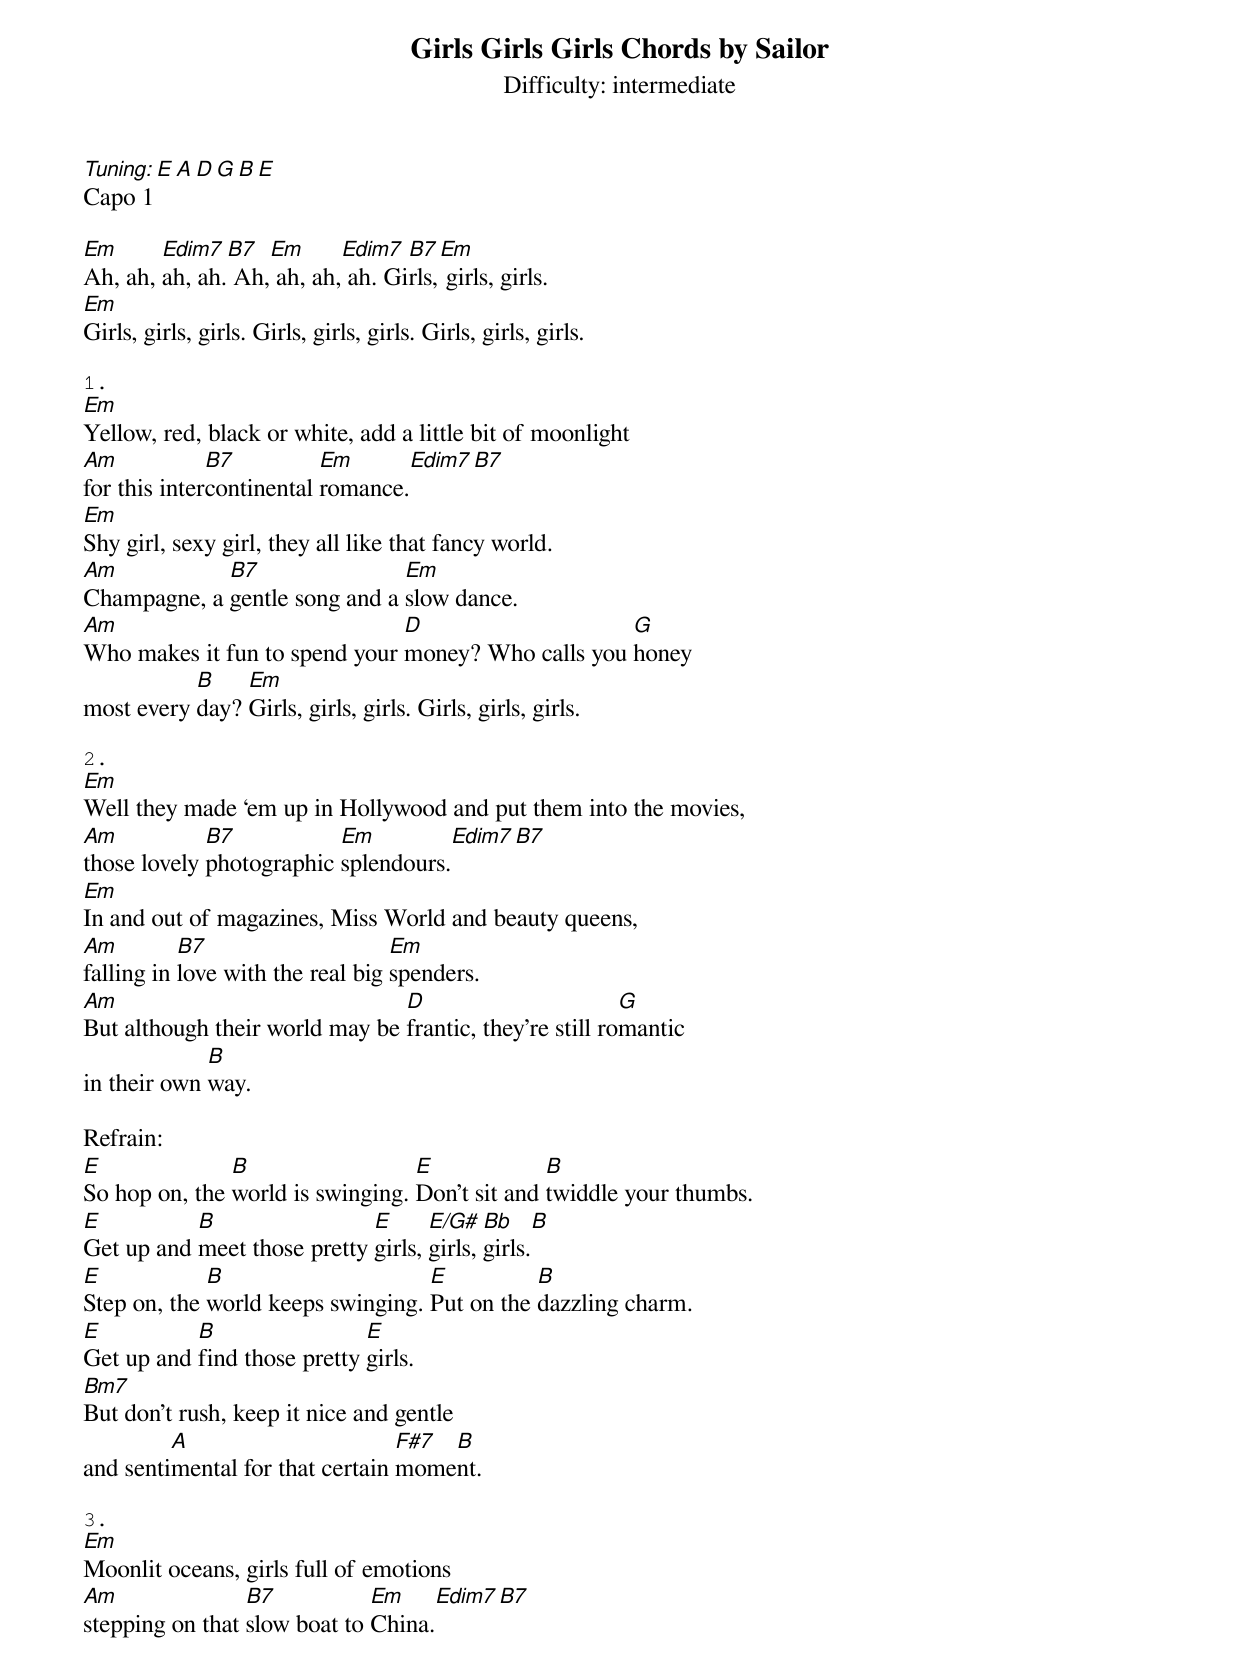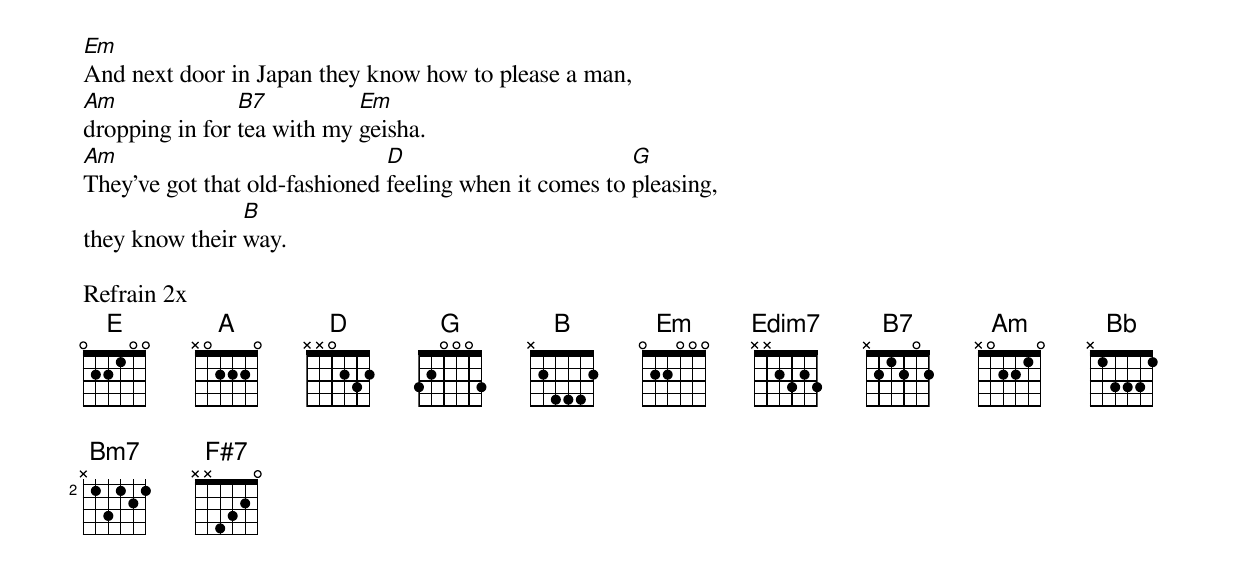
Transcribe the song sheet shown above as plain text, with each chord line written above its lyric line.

Girls Girls Girls Chords by Sailor
Difficulty: intermediate
Tuning: E A D G B E
Capo 1

Em      Edim7  B7  Em      Edim7  B7  Em
Ah, ah, ah, ah. Ah, ah, ah, ah. Girls, girls, girls.
Em
Girls, girls, girls. Girls, girls, girls. Girls, girls, girls.

1.
Em
Yellow, red, black or white, add a little bit of moonlight
Am            B7          Em       Edim7 B7
for this intercontinental romance.
Em
Shy girl, sexy girl, they all like that fancy world.
Am           B7                Em
Champagne, a gentle song and a slow dance.
Am                             D                    G
Who makes it fun to spend your money? Who calls you honey
           B    Em
most every day? Girls, girls, girls. Girls, girls, girls.

2.
Em
Well they made ‘em up in Hollywood and put them into the movies,
Am           B7           Em          Edim7 B7
those lovely photographic splendours.
Em
In and out of magazines, Miss World and beauty queens,
Am         B7                     Em
falling in love with the real big spenders.
Am                              D                        G
But although their world may be frantic, they're still romantic
             B
in their own way.

Refrain:
E              B                  E             B
So hop on, the world is swinging. Don't sit and twiddle your thumbs.
E          B                 E      E/G#   Bb    B
Get up and meet those pretty girls, girls, girls.
E            B                     E          B
Step on, the world keeps swinging. Put on the dazzling charm.
E          B                 E
Get up and find those pretty girls.
Bm7
But don't rush, keep it nice and gentle
         A                       F#7 B
and sentimental for that certain moment.

3.
Em
Moonlit oceans, girls full of emotions
Am               B7           Em     Edim7 B7
stepping on that slow boat to China.
Em
And next door in Japan they know how to please a man,
Am              B7          Em
dropping in for tea with my geisha.
Am                             D                        G
They've got that old-fashioned feeling when it comes to pleasing,
                B
they know their way.

Refrain 2x
